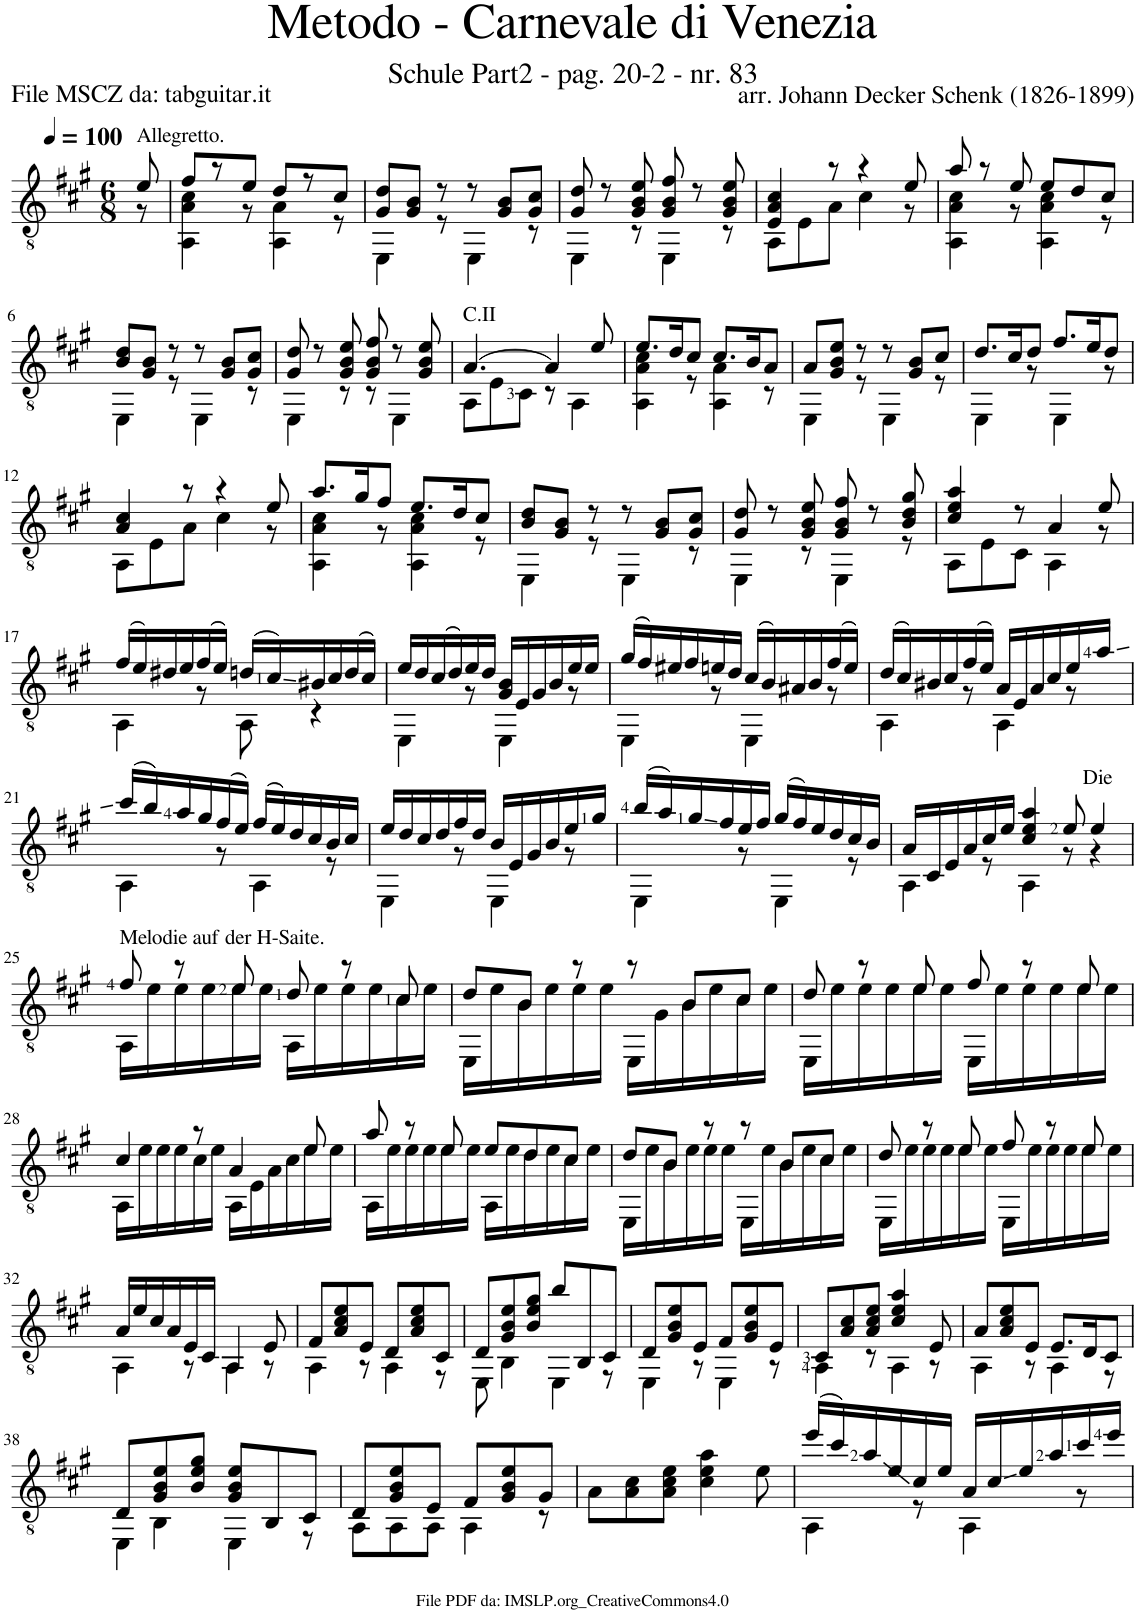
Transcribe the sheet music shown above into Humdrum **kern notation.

**kern
*part1
*staff1
*I"Guitar
*I'Guit.
*clefGv2
*k[f#c#g#]
*M6/8
*MM100
=
*^
!LO:TX:a:t=Allegretto.	!
8e/	8r
=1	=1
8f#/L	4AA\ 4A\ 4c#\
8r	.
8e/J	8r
8d/L	4AA\ 4A\
8r	.
8c#/J	8r
=2	=2
8G#/ 8d/L	4EE\
8G#/ 8B/J	.
8r	8r
8r	4EE\
8G#/ 8B/L	.
8G#/ 8c#/J	8r
=3	=3
8G#/ 8d/	4EE\
8r	.
8G#/ 8B/ 8e/	8r
8G#/ 8B/ 8f#/	4EE\
8r	.
8G#/ 8B/ 8e/	8r
=4	=4
4E/ 4A/ 4c#/	8AA\L
.	8E\
8r	8A\J
4r	4c#\
8e/	8r
=5	=5
8a/	4AA\ 4A\ 4c#\
8r	.
8e/	8r
8e/L	4AA\ 4A\ 4c#\
8d/	.
8c#/J	8r
!!LO:LB:g=z	!!
=6	=6
8B/ 8d/L	4EE\
8G#/ 8B/J	.
8r	8r
8r	4EE\
8G#/ 8B/L	.
8G#/ 8c#/J	8r
=7	=7
8G#/ 8d/	4EE\
8r	.
8G#/ 8B/ 8e/	8r
8G#/ 8B/ 8f#/	8r
8r	4EE\
8G#/ 8B/ 8e/	.
=8	=8
!LO:TX:a:t=C.II	!
[4.A/	8AA\L
.	8E\
.	8C#\J
4A/]	8r
.	4AA\
8e/	.
=9	=9
8.e/L	4AA\ 4A\ 4c#\
16d/K	.
8c#/J	8r
8.c#/L	4AA\ 4A\
16B/K	.
8A/J	8r
=10	=10
8A/L	4EE\
8G#/ 8B/ 8e/J	.
8r	8r
8r	4EE\
8G#/ 8B/L	.
8c#/J	8r
=11	=11
8.d/L	4EE\
16c#/K	.
8d/J	8r
8.f#/L	4EE\
16e/K	.
8d/J	8r
!!LO:LB:g=z	!!
=12	=12
4A/ 4c#/	8AA\L
.	8E\
8r	8A\J
4r	4c#\
8e/	8r
=13	=13
8.a/L	4AA\ 4A\ 4c#\
16g#/K	.
8f#/J	8r
8.e/L	4AA\ 4A\ 4c#\
16d/K	.
8c#/J	8r
=14	=14
8B/ 8d/L	4EE\
8G#/ 8B/J	.
8r	8r
8r	4EE\
8G#/ 8B/L	.
8G#/ 8c#/J	8r
=15	=15
8G#/ 8d/	4EE\
8r	.
8G#/ 8B/ 8e/	8r
8G#/ 8B/ 8f#/	4EE\
8r	.
8B/ 8d/ 8g#/	8r
=16	=16
4c#/ 4e/ 4a/	8AA\L
.	8E\
8r	8C#\J
4A/	4AA\
8e/	8r
!!LO:LB:g=z	!!
=17	=17
(16f#/LL	4AA\
16e/)	.
16d#X/	.
16e/	.
(16f#/	8r
16e/JJ)	.
(16dn/LL	8AA\
16c#/)	.
16B#X/	4r
16c#/	.
(16d/	.
16c#/JJ)	.
=18	=18
16e/LL	4EE\
16d/	.
(16c#/	.
16d/)	.
16e/	8r
16d/JJ	.
16G#/ 16B/LL	4EE\
16E/	.
16G#/	.
16B/	.
16e/	8r
16e/JJ	.
=19	=19
(16g#/LL	4EE\
16f#/)	.
16e#X/	.
16f#/	.
16en/	8r
16d/JJ	.
(16c#/LL	4EE\
16B/)	.
16A#X/	.
16B/	.
(16f#/	8r
16e/JJ)	.
=20	=20
(16d/LL	4AA\
16c#/)	.
16B#X/	.
16c#/	.
(16f#/	8r
16e/JJ)	.
16A/LL	4AA\
16E/	.
16A/	.
16c#/	.
16e/	8r
16a/JJ	.
!!LO:LB:g=z	!!
=21	=21
(16cc#/LL	4AA\
16b/)	.
16a/	.
16g#/	.
(16f#/	8r
16e/JJ)	.
(16f#/LL	4AA\
16e/)	.
16d/	.
16c#/	.
16B/	8r
16c#/JJ	.
=22	=22
16e/LL	4EE\
16d/	.
16c#/	.
16d/	.
16f#/	8r
16d/JJ	.
16B/LL	4EE\
16E/	.
16G#/	.
16B/	.
16e/	8r
16g#/JJ	.
=23	=23
(16b/LL	4EE\
16a/)	.
16g#/	.
16f#/	.
16e/	8r
16f#/JJ	.
(16g#/LL	4EE\
16f#/)	.
16e/	.
16d/	.
16c#/	8r
16B/JJ	.
=24	=24
16A/LL	4AA\
16C#/	.
16E/	.
16A/	.
16c#/	8r
16e/JJ	.
4c#/ 4e/ 4a/	4AA\
!LO:TX:a:t=Die	!
8e/	8r
4e/	4r
!!LO:LB:g=z	!!
=25	=25
!LO:TX:a:t=Melodie auf der H-Saite.	!
8f#/	16AA\LL
.	16e\
8r	16e\
.	16e\
8e/	16e\
.	16e\JJ
8d/	16AA\LL
.	16e\
8r	16e\
.	16e\
8c#/	16c#\
.	16e\JJ
=26	=26
8d/L	16EE\LL
.	16e\
8B/J	16B\
.	16e\
8r	16e\
.	16e\JJ
8r	16EE\LL
.	16G#\
8B/L	16B\
.	16e\
8c#/J	16c#\
.	16e\JJ
=27	=27
8d/	16EE\LL
.	16e\
8r	16e\
.	16e\
8e/	16e\
.	16e\JJ
8f#/	16EE\LL
.	16e\
8r	16e\
.	16e\
8e/	16e\
.	16e\JJ
!!LO:LB:g=z	!!
=28	=28
4c#/	16AA\LL
.	16e\
.	16e\
.	16e\
8r	16c#\
.	16e\JJ
4A/	16AA\LL
.	16E\
.	16A\
.	16c#\
8e/	16e\
.	16e\JJ
=29	=29
8a/	16AA\LL
.	16e\
8r	16e\
.	16e\
8e/	16e\
.	16e\JJ
8e/L	16AA\LL
.	16e\
8d/	16d\
.	16e\
8c#/J	16c#\
.	16e\JJ
=30	=30
8d/L	16EE\LL
.	16e\
8B/J	16B\
.	16e\
8r	16e\
.	16e\JJ
8r	16EE\LL
.	16e\
8B/L	16B\
.	16e\
8c#/J	16c#\
.	16e\JJ
=31	=31
8d/	16EE\LL
.	16e\
8r	16e\
.	16e\
8e/	16e\
.	16e\JJ
8f#/	16EE\LL
.	16e\
8r	16e\
.	16e\
8e/	16e\
.	16e\JJ
!!LO:LB:g=z	!!
=32	=32
16A/LL	4AA\
16e/	.
16c#/	.
16A/	.
16E/	8r
16C#/JJ	.
4AA/	4AA\
8E/	8r
=33	=33
8F#/L	4AA\
8A/ 8c#/ 8e/	.
8E/J	8r
8D/L	4AA\
8A/ 8c#/ 8e/	.
8C#/J	8r
=34	=34
8D/L	8EE\
8G#/ 8B/ 8e/	4BB\
8B/ 8e/ 8g#/J	.
8b/L	4EE\
8BB/	.
8C#/J	8r
=35	=35
8D/L	4EE\
8G#/ 8B/ 8e/	.
8E/J	8r
8F#/L	4EE\
8G#/ 8B/ 8e/	.
8E/J	8r
=36	=36
8C#/L	4AA\
8A/ 8c#/	.
8A/ 8c#/ 8e/J	8r
4c#/ 4e/ 4a/	4AA\
8E/	8r
=37	=37
8A/L	4AA\
8A/ 8c#/ 8e/	.
8E/J	8r
8.E/L	4AA\
16D/K	.
8C#/J	8r
!!LO:LB:g=z	!!
=38	=38
*	*^
8D/L	4EE\	8ryy
8G#/ 8B/ 8e/	.	4BB\
8B/ 8e/ 8g#/J	8ryy	.
8G#/ 8B/ 8e/L	4EE\	4.ryy
8BB/	.	.
8C#/J	8r	.
*	*v	*v
=39	=39
8D/L	8AA\L
8G#/ 8B/ 8e/	8AA\
8E/J	8AA\J
8F#/L	4AA\
8G#/ 8B/ 8e/	.
8G#/J	8r
*v	*v
=40
8A\L
8A\ 8c#\
8A\ 8c#\ 8e\J
4c#\ 4e\ 4a\
8e\
=41
*^
(16ee/LL	4AA\
16cc#/)	.
16a/	.
16e/	.
16c#/	8r
16e/JJ	.
16A/LL	4AA\
16c#/	.
16e/	.
16a/	.
16cc#/	8r
16ee/JJ	.
*v	*v
=
*-
